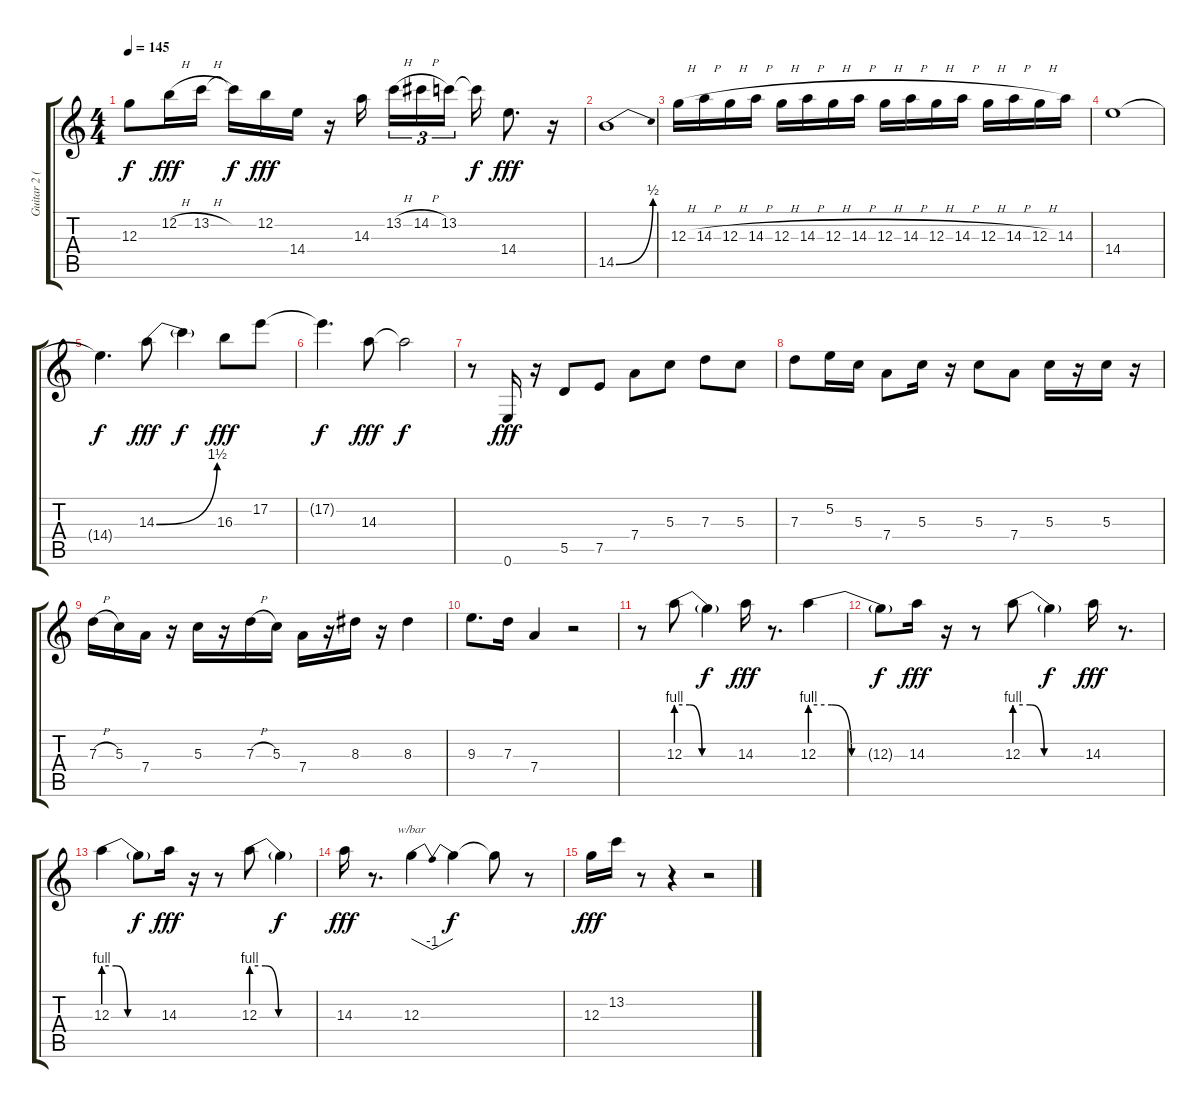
\track ("Guitar 2 (Lead)" "Guitar 2 (") {instrument distortionguitar}
\staff {score tabs}
\tuning (E4 B3 G3 D3 A2 E2) {hide}
\ts (4 4)
\tempo 145
\clef g2
\ks c
12.3{t}.8{dy f} 12.2{h}.16{dy fff} 13.2{h}.16 13.2{t}.16{dy f} 12.2.16{dy fff} 14.4.16 r.16 14.3.16{beam splitsecondary} 13.2{h}.16{tu (3 2)} 14.2{h}.16{tu (3 2)} 13.2.16{tu (3 2) beam splitsecondary} 13.2{t}.16{dy f} 14.4.8{d dy fff} r.16 |
14.5{be (bend 0 0 60 2)}.1 |
12.3{h}.16 14.3{h}.16 12.3{h}.16 14.3{h}.16 12.3{h}.16 14.3{h}.16 12.3{h}.16 14.3{h}.16 12.3{h}.16 14.3{h}.16 12.3{h}.16 14.3{h}.16 12.3{h}.16 14.3{h}.16 12.3{h}.16 14.3.16 |
14.4.1 |
14.4{t}.4{d dy f} 14.3{be (bend 0 0 60 6)}.8{dy fff} 14.3{t}.4{dy f} 16.3.8{dy fff} 17.2.8 |
17.2{t}.4{d dy f} 14.3.8{dy fff} 14.3{t}.2{dy f} |
r.8 0.6.16{dy fff} r.16 5.5.8 7.5.8 7.4.8 5.3.8 7.3.8 5.3.8 |
7.3.8 5.2.16 5.3.16 7.4.8 5.3.16 r.16 5.3.8 7.4.8 5.3.16 r.16 5.3.16 r.16 |
7.3{h}.16 5.3.16 7.4.16 r.16 5.3.16 r.16 7.3{h}.16 5.3.16 7.4.16 r.16 8.3.16 r.16 8.3.4 |
9.3.8{d} 7.3.16 7.4.4 r.2 |
r.8 12.3{be (custom 0 4 13 4 25 0 40 0 60 0)}.8 12.3{t}.4{dy f} 14.3.16{dy fff} r.8{d} 12.3{be (custom 0 4 13 4 25 0 40 0 60 0)}.4 |
12.3{t}.8{dy f volume 7} 14.3.16{dy fff} r.16 r.8 12.3{be (custom 0 4 13 4 25 0 40 0 60 0)}.8 12.3{t}.4{dy f} 14.3.16{dy fff} r.8{d} |
12.3{be (custom 0 4 13 4 25 0 40 0 60 0)}.4 12.3{t}.8{dy f} 14.3.16{dy fff} r.16 r.8 12.3{be (custom 0 4 13 4 25 0 40 0 60 0)}.8 12.3{t}.4{dy f} |
14.3.16{dy fff volume 0} r.8{d} 12.3.4{tbe (dip default 0 0 30 -4 60 0)} 12.3{t}.4{dy f} 12.3{t}.8 r.8 |
12.3.16{dy fff} 13.2.16 r.8 r.4 r.2
